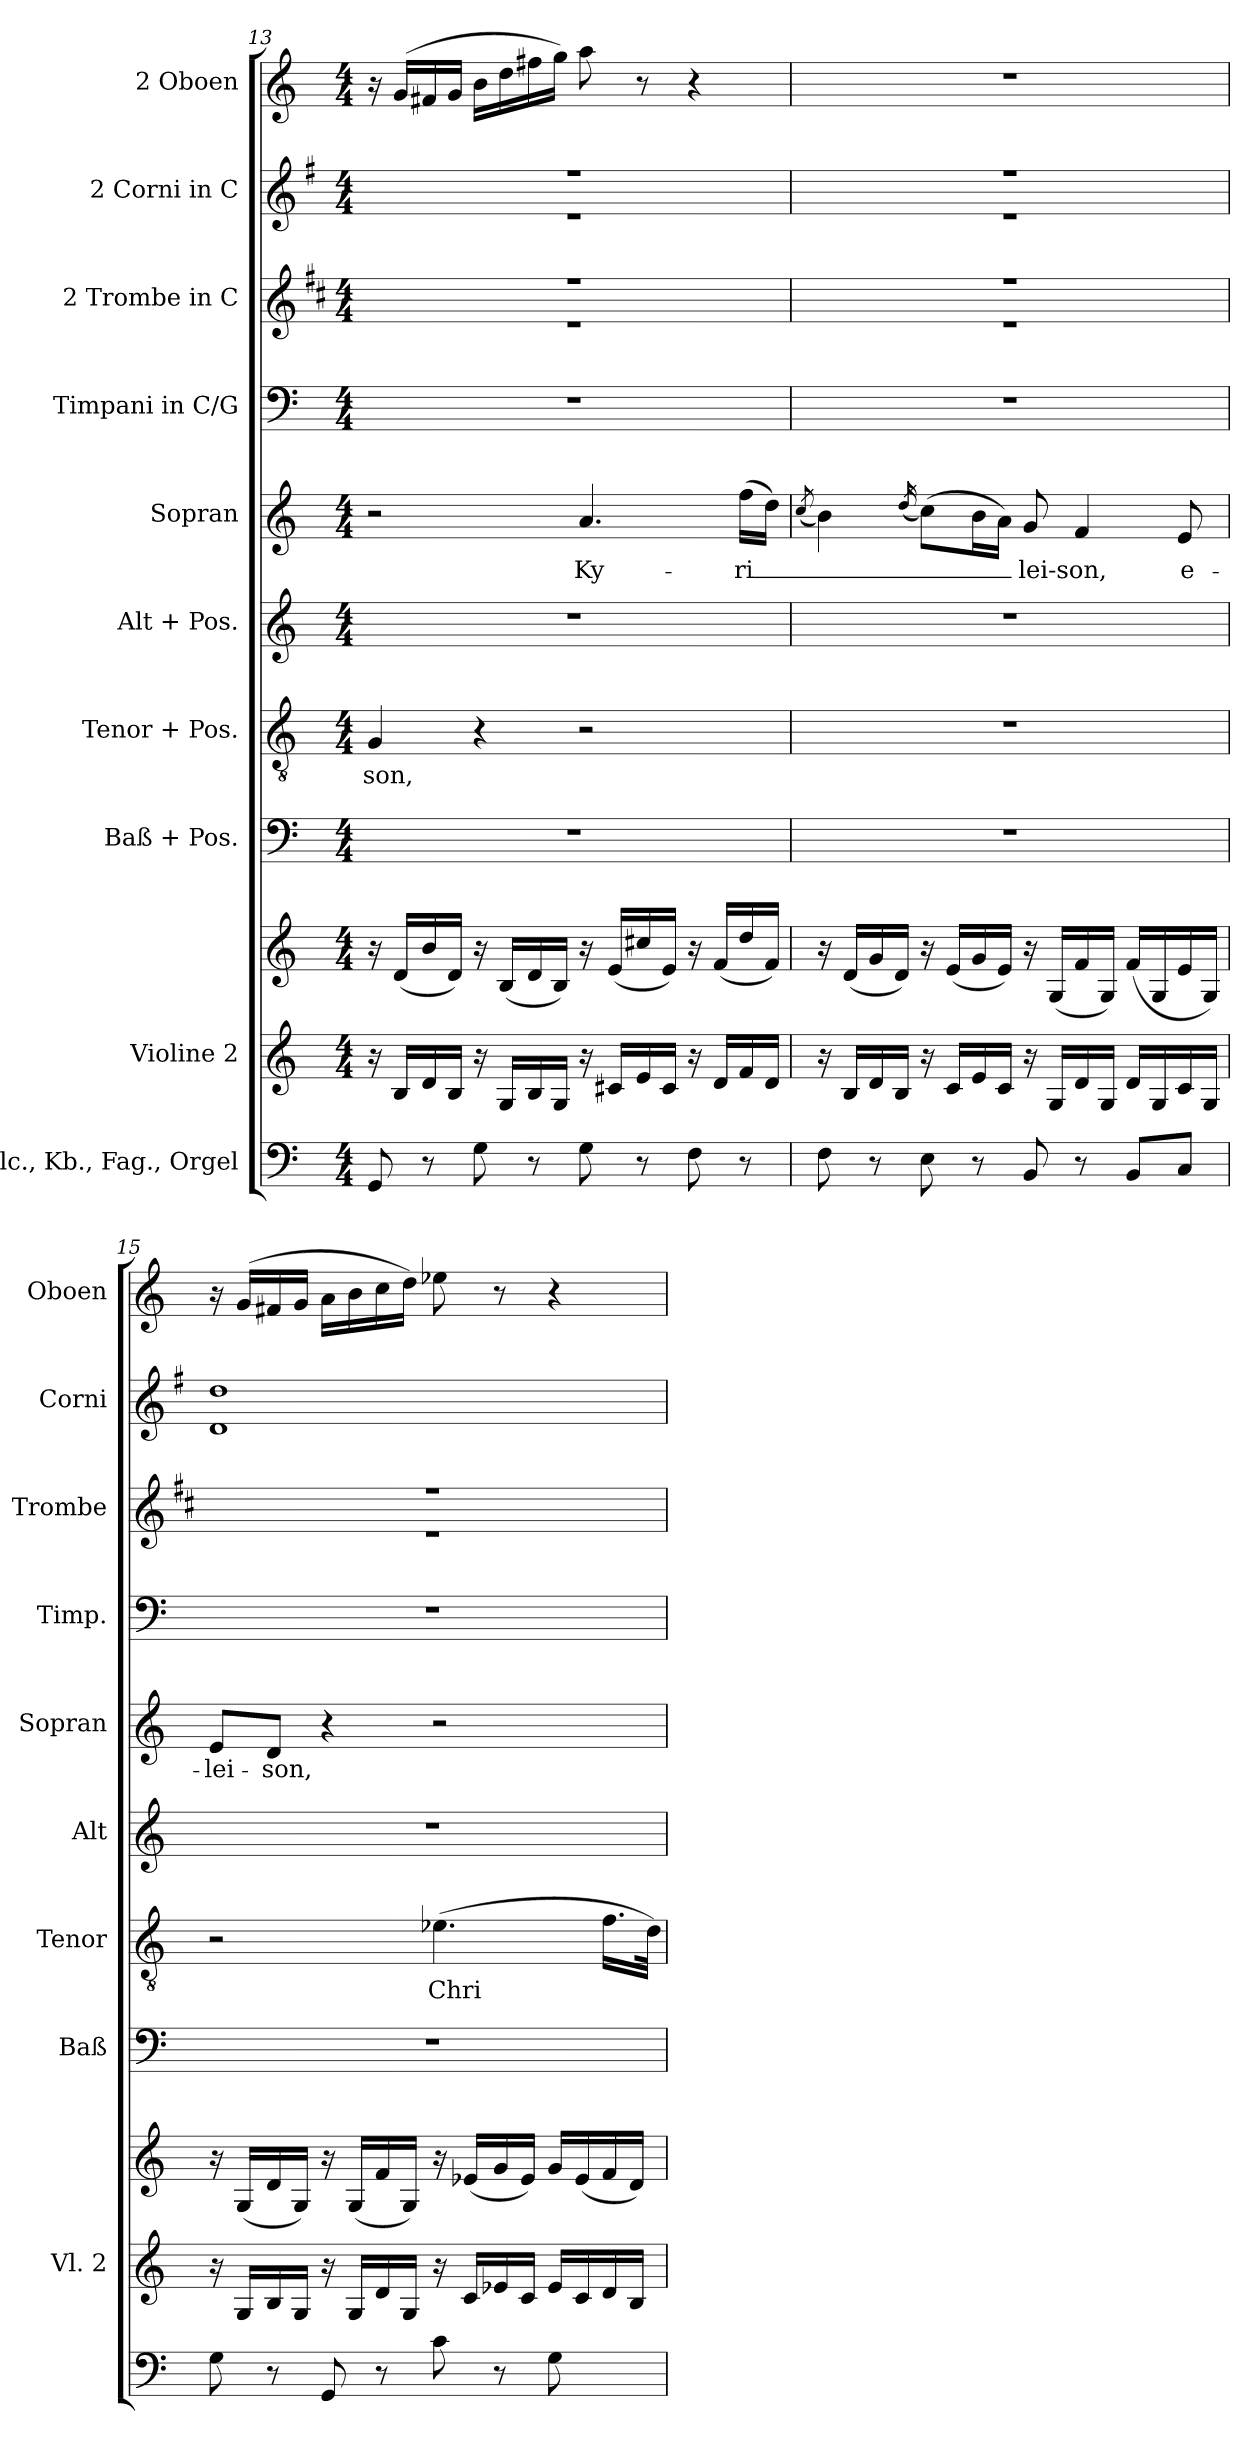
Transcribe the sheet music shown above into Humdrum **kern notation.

**kern	**kern	**kern	**kern	**kern	**text	**kern	**kern	**text	**kern	**kern	**kern	**kern
*part10	*part9	*part9	*part8	*part7	*part7	*part6	*part5	*part5	*part4	*part3	*part2	*part1
*staff11	*staff10	*staff9	*staff8	*staff7	*staff7	*staff6	*staff5	*staff5	*staff4	*staff3	*staff2	*staff1
*I"Vlc., Kb., Fag., Orgel	*I"Violine 2	*	*I"Baß + Pos.	*I"Tenor + Pos.	*	*I"Alt + Pos.	*I"Sopran	*	*I"Timpani in C/G	*I"2 Trombe in C	*I"2 Corni in C	*I"2 Oboen
*	*I'Vl. 2	*	*I'Baß	*I'Tenor	*	*I'Alt	*I'Sopran	*	*I'Timp.	*I'Trombe	*I'Corni	*I'Oboen
!!LO:PB:g=z
*clefF4	*clefG2	*clefG2	*clefF4	*clefGv2	*	*clefG2	*clefG2	*	*clefF4	*clefG2	*clefG2	*clefG2
*	*	*	*	*	*	*	*	*	*ITrd7c12	*ITrd1c2	*ITrd4c7	*
*k[]	*k[]	*k[]	*k[]	*k[]	*	*k[]	*k[]	*	*k[]	*k[]	*k[]	*k[]
*M4/4	*M4/4	*M4/4	*M4/4	*M4/4	*	*M4/4	*M4/4	*	*M4/4	*M4/4	*M4/4	*M4/4
=13	=13	=13	=13	=13	=13	=13	=13	=13	=13	=13	=13	=13
!	!	!	!	!	!LO:LY:b	!	!	!	!	!	!	!
*	*	*	*	*	*	*	*	*	*	*^	*^	*
8GG/	16r	16r	1r	4G/	-son,	1r	2r	.	1r	1r	1r	1r	1r	16r
.	16B/LL	(<16d/LL	.	.	.	.	.	.	.	.	.	.	.	(>16g/LL
8r	16d/	16b/	.	.	.	.	.	.	.	.	.	.	.	16f#X/
.	16B/JJ	16d/JJ)	.	.	.	.	.	.	.	.	.	.	.	16g/JJ
8G\	16r	16r	.	4r	.	.	.	.	.	.	.	.	.	16b\LL
.	16G/LL	(<16B/LL	.	.	.	.	.	.	.	.	.	.	.	16dd\
8r	16B/	16d/	.	.	.	.	.	.	.	.	.	.	.	16ff#X\
.	16G/JJ	16B/JJ)	.	.	.	.	.	.	.	.	.	.	.	16gg\JJ)
!	!	!	!	!	!	!	!	!LO:LY:b	!	!	!	!	!	!
8G\	16r	16r	.	2r	.	.	4.a/	Ky-	.	.	.	.	.	8aa\
.	16c#X/LL	(<16e/LL	.	.	.	.	.	.	.	.	.	.	.	.
8r	16e/	16cc#X/	.	.	.	.	.	.	.	.	.	.	.	8r
.	16c#/JJ	16e/JJ)	.	.	.	.	.	.	.	.	.	.	.	.
8F\	16r	16r	.	.	.	.	.	.	.	.	.	.	.	4r
.	16d/LL	(<16f/LL	.	.	.	.	.	.	.	.	.	.	.	.
!	!	!	!	!	!	!	!	!LO:LY:b	!	!	!	!	!	!
8r	16f/	16dd/	.	.	.	.	(>16ff\LL	ri_-	.	.	.	.	.	.
.	16d/JJ	16f/JJ)	.	.	.	.	16dd\JJ)	.	.	.	.	.	.	.
=14	=14	=14	=14	=14	=14	=14	=14	=14	=14	=14	=14	=14	=14	=14
.	.	.	.	.	.	.	(<8qcc/	.	.	.	.	.	.	.
8F\	16r	16r	1r	1r	.	1r	4b\)	.	1r	1r	1r	1r	1r	1r
.	16B/LL	(<16d/LL	.	.	.	.	.	.	.	.	.	.	.	.
8r	16d/	16g/	.	.	.	.	.	.	.	.	.	.	.	.
.	16B/JJ	16d/JJ)	.	.	.	.	.	.	.	.	.	.	.	.
.	.	.	.	.	.	.	(<16qdd/	.	.	.	.	.	.	.
8E\	16r	16r	.	.	.	.	(>8cc\L)	.	.	.	.	.	.	.
.	16c/LL	(<16e/LL	.	.	.	.	.	.	.	.	.	.	.	.
8r	16e/	16g/	.	.	.	.	16b\L	.	.	.	.	.	.	.
.	16c/JJ	16e/JJ)	.	.	.	.	16a\JJ)	.	.	.	.	.	.	.
!	!	!	!	!	!	!	!	!LO:LY:b	!	!	!	!	!	!
8BB/	16r	16r	.	.	.	.	8g/	lei-son,	.	.	.	.	.	.
.	16G/LL	(<16G/LL	.	.	.	.	.	.	.	.	.	.	.	.
8r	16d/	16f/	.	.	.	.	4f/	.	.	.	.	.	.	.
.	16G/JJ	16G/JJ)	.	.	.	.	.	.	.	.	.	.	.	.
8BB/L	16d/LL	(<16f/LL	.	.	.	.	.	.	.	.	.	.	.	.
.	16G/	16G/	.	.	.	.	.	.	.	.	.	.	.	.
!	!	!	!	!	!	!	!	!LO:LY:b	!	!	!	!	!	!
8C/J	16c/	16e/	.	.	.	.	8e/	e-	.	.	.	.	.	.
.	16G/JJ	16G/JJ)	.	.	.	.	.	.	.	.	.	.	.	.
=15	=15	=15	=15	=15	=15	=15	=15	=15	=15	=15	=15	=15	=15	=15
!	!	!	!	!	!	!	!	!LO:LY:b	!	!	!	!	!	!
8G\	16r	16r	1r	2r	.	1r	8e/L	lei-	1r	1r	1r	1g	1G	16r
.	16G/LL	(<16G/LL	.	.	.	.	.	.	.	.	.	.	.	(>16g/LL
!	!	!	!	!	!	!	!	!LO:LY:b	!	!	!	!	!	!
8r	16B/	16d/	.	.	.	.	8d/J	son,	.	.	.	.	.	16f#X/
.	16G/JJ	16G/JJ)	.	.	.	.	.	.	.	.	.	.	.	16g/JJ
8GG/	16r	16r	.	.	.	.	4r	.	.	.	.	.	.	16a\LL
.	16G/LL	(<16G/LL	.	.	.	.	.	.	.	.	.	.	.	16b\
8r	16d/	16f/	.	.	.	.	.	.	.	.	.	.	.	16cc\
.	16G/JJ	16G/JJ)	.	.	.	.	.	.	.	.	.	.	.	16dd\JJ)
!	!	!	!	!	!LO:LY:b	!	!	!	!	!	!	!	!	!
8c\	16r	16r	.	(>4.e-X\	Chri	.	2r	.	.	.	.	.	.	8ee-X\
.	16c/LL	(<16e-X/LL	.	.	.	.	.	.	.	.	.	.	.	.
8r	16e-X/	16g/	.	.	.	.	.	.	.	.	.	.	.	8r
.	16c/JJ	16e-/JJ)	.	.	.	.	.	.	.	.	.	.	.	.
8G\	16e-/LL	16g/LL	.	.	.	.	.	.	.	.	.	.	.	4r
.	16c/	(<16e-/	.	.	.	.	.	.	.	.	.	.	.	.
8ryy	16d/	16f/	.	16.f\LL	.	.	.	.	.	.	.	.	.	.
.	16B/JJ	16d/JJ)	.	.	.	.	.	.	.	.	.	.	.	.
.	.	.	.	32d\JJk)	.	.	.	.	.	.	.	.	.	.
*	*	*	*	*	*	*	*	*	*	*v	*v	*	*	*
*	*	*	*	*	*	*	*	*	*	*	*v	*v	*
=	=	=	=	=	=	=	=	=	=	=	=	=
*-	*-	*-	*-	*-	*-	*-	*-	*-	*-	*-	*-	*-
